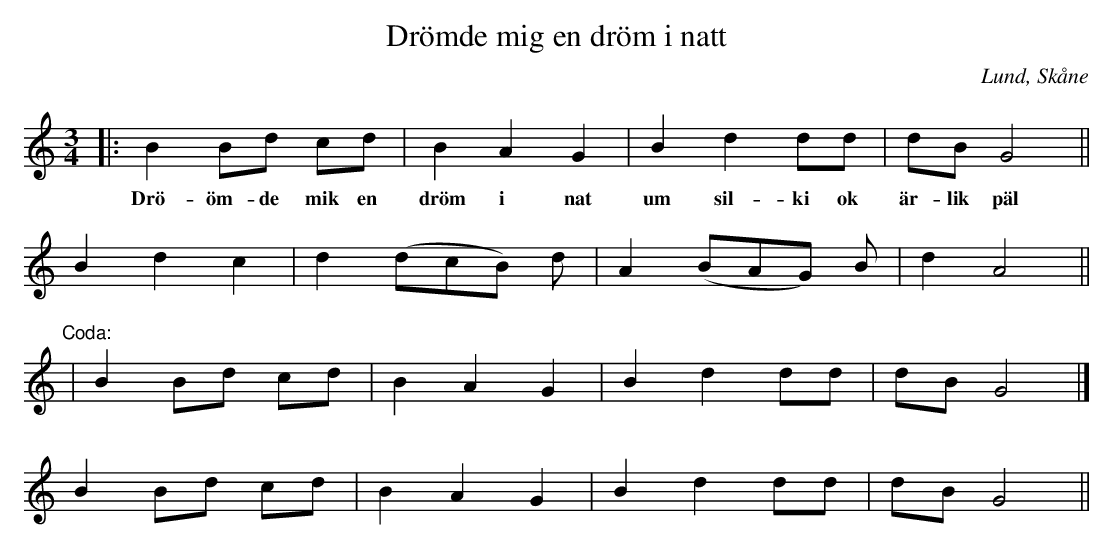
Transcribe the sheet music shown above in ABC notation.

X:1
T:Drömde mig en dröm i natt
O:Lund, Skåne
M:3/4
L:1/8
K:C
|: B2 Bd cd | B2 A2 G2 | B2 d2 dd | dB G4 ||
w:Drö-öm-de mik en|dröm i nat| um sil-ki ok|är-lik päl
B2 d2 c2 | d2 (dcB) d | A2 (BAG) B | d2 A4 ||
"Coda:" | B2 Bd cd | B2 A2 G2 | B2 d2 dd | dB G4 |]
v:coda
B2 Bd cd | B2 A2 G2 | B2 d2 dd | dB G4 ||
